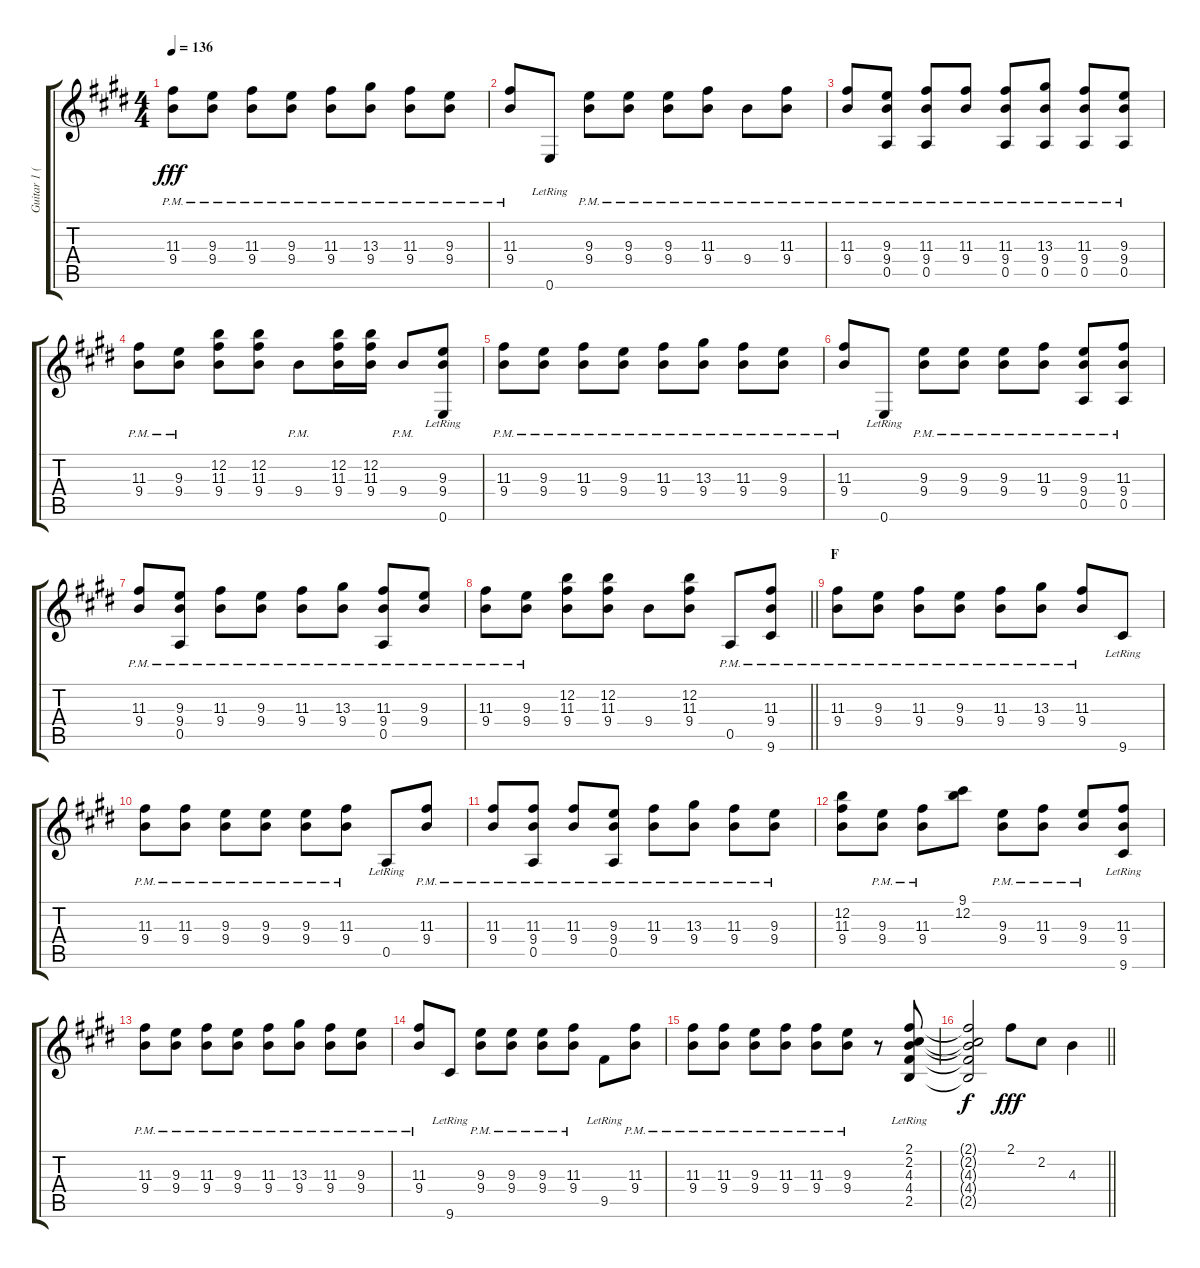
\track ("Guitar 1 (SV)" "Guitar 1 (") {instrument electricguitarclean}
\staff {score tabs}
\tuning (E4 B3 G3 D3 A2 E2) {hide}
\ts (4 4)
\tempo 136
\clef g2
\ks e
(11.3{pm} 9.4{pm}).8{dy fff} (9.3{pm} 9.4{pm}).8 (11.3{pm} 9.4{pm}).8 (9.3{pm} 9.4{pm}).8 (11.3{pm} 9.4{pm}).8 (13.3{pm} 9.4{pm}).8 (11.3{pm} 9.4{pm}).8 (9.3{pm} 9.4{pm}).8 |
(11.3{pm} 9.4{pm}).8 0.6{lr}.8 (9.3{pm} 9.4{pm}).8 (9.3{pm} 9.4{pm}).8 (9.3{pm} 9.4{pm}).8 (11.3{pm} 9.4{pm}).8 9.4{pm}.8 (11.3{pm} 9.4{pm}).8 |
(11.3{pm} 9.4{pm}).8 (9.3{pm} 9.4{pm} 0.5{pm}).8 (11.3{pm} 9.4{pm} 0.5{pm}).8 (11.3{pm} 9.4{pm}).8 (11.3{pm} 9.4{pm} 0.5{pm}).8 (13.3{pm} 9.4{pm} 0.5{pm}).8 (11.3{pm} 9.4{pm} 0.5{pm}).8 (9.3{pm} 9.4{pm} 0.5{pm}).8 |
(11.3{pm} 9.4{pm}).8 (9.3{pm} 9.4{pm}).8 (12.2 11.3 9.4).8 (12.2 11.3 9.4).8 9.4{pm}.8 (12.2 11.3 9.4).16 (12.2 11.3 9.4).16 9.4{pm}.8 (9.3 9.4 0.6{lr}).8 |
(11.3{pm} 9.4{pm}).8 (9.3{pm} 9.4{pm}).8 (11.3{pm} 9.4{pm}).8 (9.3{pm} 9.4{pm}).8 (11.3{pm} 9.4{pm}).8 (13.3{pm} 9.4{pm}).8 (11.3{pm} 9.4{pm}).8 (9.3{pm} 9.4{pm}).8 |
(11.3{pm} 9.4{pm}).8 0.6{lr}.8 (9.3{pm} 9.4{pm}).8 (9.3{pm} 9.4{pm}).8 (9.3{pm} 9.4{pm}).8 (11.3{pm} 9.4{pm}).8 (9.3{pm} 9.4{pm} 0.5{pm}).8 (11.3{pm} 9.4{pm} 0.5{pm}).8 |
(11.3{pm} 9.4{pm}).8 (9.3{pm} 9.4{pm} 0.5{pm}).8 (11.3{pm} 9.4{pm}).8 (9.3{pm} 9.4{pm}).8 (11.3{pm} 9.4{pm}).8 (13.3{pm} 9.4{pm}).8 (11.3{pm} 9.4{pm} 0.5{pm}).8 (9.3{pm} 9.4{pm}).8 |
\barLineRight lightlight
(11.3{pm} 9.4{pm}).8 (9.3{pm} 9.4{pm}).8 (12.2 11.3 9.4).8 (12.2 11.3 9.4).8 9.4.8 (12.2 11.3 9.4).8 0.5{pm}.8 (11.3{pm} 9.4{pm} 9.6{pm}).8 |
\section ("" "F")
(11.3{pm} 9.4{pm}).8 (9.3{pm} 9.4{pm}).8 (11.3{pm} 9.4{pm}).8 (9.3{pm} 9.4{pm}).8 (11.3{pm} 9.4{pm}).8 (13.3{pm} 9.4{pm}).8 (11.3{pm} 9.4{pm}).8 9.6{lr}.8 |
(11.3{pm} 9.4{pm}).8 (11.3{pm} 9.4{pm}).8 (9.3{pm} 9.4{pm}).8 (9.3{pm} 9.4{pm}).8 (9.3{pm} 9.4{pm}).8 (11.3{pm} 9.4{pm}).8 0.5{lr}.8 (11.3{pm} 9.4{pm}).8 |
(11.3{pm} 9.4{pm}).8 (11.3{pm} 9.4{pm} 0.5{pm}).8 (11.3{pm} 9.4{pm}).8 (9.3{pm} 9.4{pm} 0.5{pm}).8 (11.3{pm} 9.4{pm}).8 (13.3{pm} 9.4{pm}).8 (11.3{pm} 9.4{pm}).8 (9.3{pm} 9.4{pm}).8 |
(12.2 11.3 9.4).8 (9.3{pm} 9.4{pm}).8 (11.3{pm} 9.4{pm}).8 (9.1 12.2).8 (9.3{pm} 9.4{pm}).8 (11.3{pm} 9.4{pm}).8 (9.3{pm} 9.4{pm}).8 (11.3 9.4 9.6{lr}).8 |
(11.3{pm} 9.4{pm}).8 (9.3{pm} 9.4{pm}).8 (11.3{pm} 9.4{pm}).8 (9.3{pm} 9.4{pm}).8 (11.3{pm} 9.4{pm}).8 (13.3{pm} 9.4{pm}).8 (11.3{pm} 9.4{pm}).8 (9.3{pm} 9.4{pm}).8 |
(11.3{pm} 9.4{pm}).8 9.6{lr}.8 (9.3{pm} 9.4{pm}).8 (9.3{pm} 9.4{pm}).8 (9.3{pm} 9.4{pm}).8 (11.3{pm} 9.4{pm}).8 9.5{lr}.8 (11.3{pm} 9.4{pm}).8 |
(11.3{pm} 9.4{pm}).8 (11.3{pm} 9.4{pm}).8 (9.3{pm} 9.4{pm}).8 (11.3{pm} 9.4{pm}).8 (11.3{pm} 9.4{pm}).8 (9.3{pm} 9.4{pm}).8 r.8 (2.1 2.2 4.3 4.4 2.5{lr}).8 |
\barLineRight lightlight
(2.1{t} 2.2{t} 4.3{t} 4.4{t} 2.5{t}).2{dy f} 2.1.8{dy fff} 2.2.8 4.3.4
